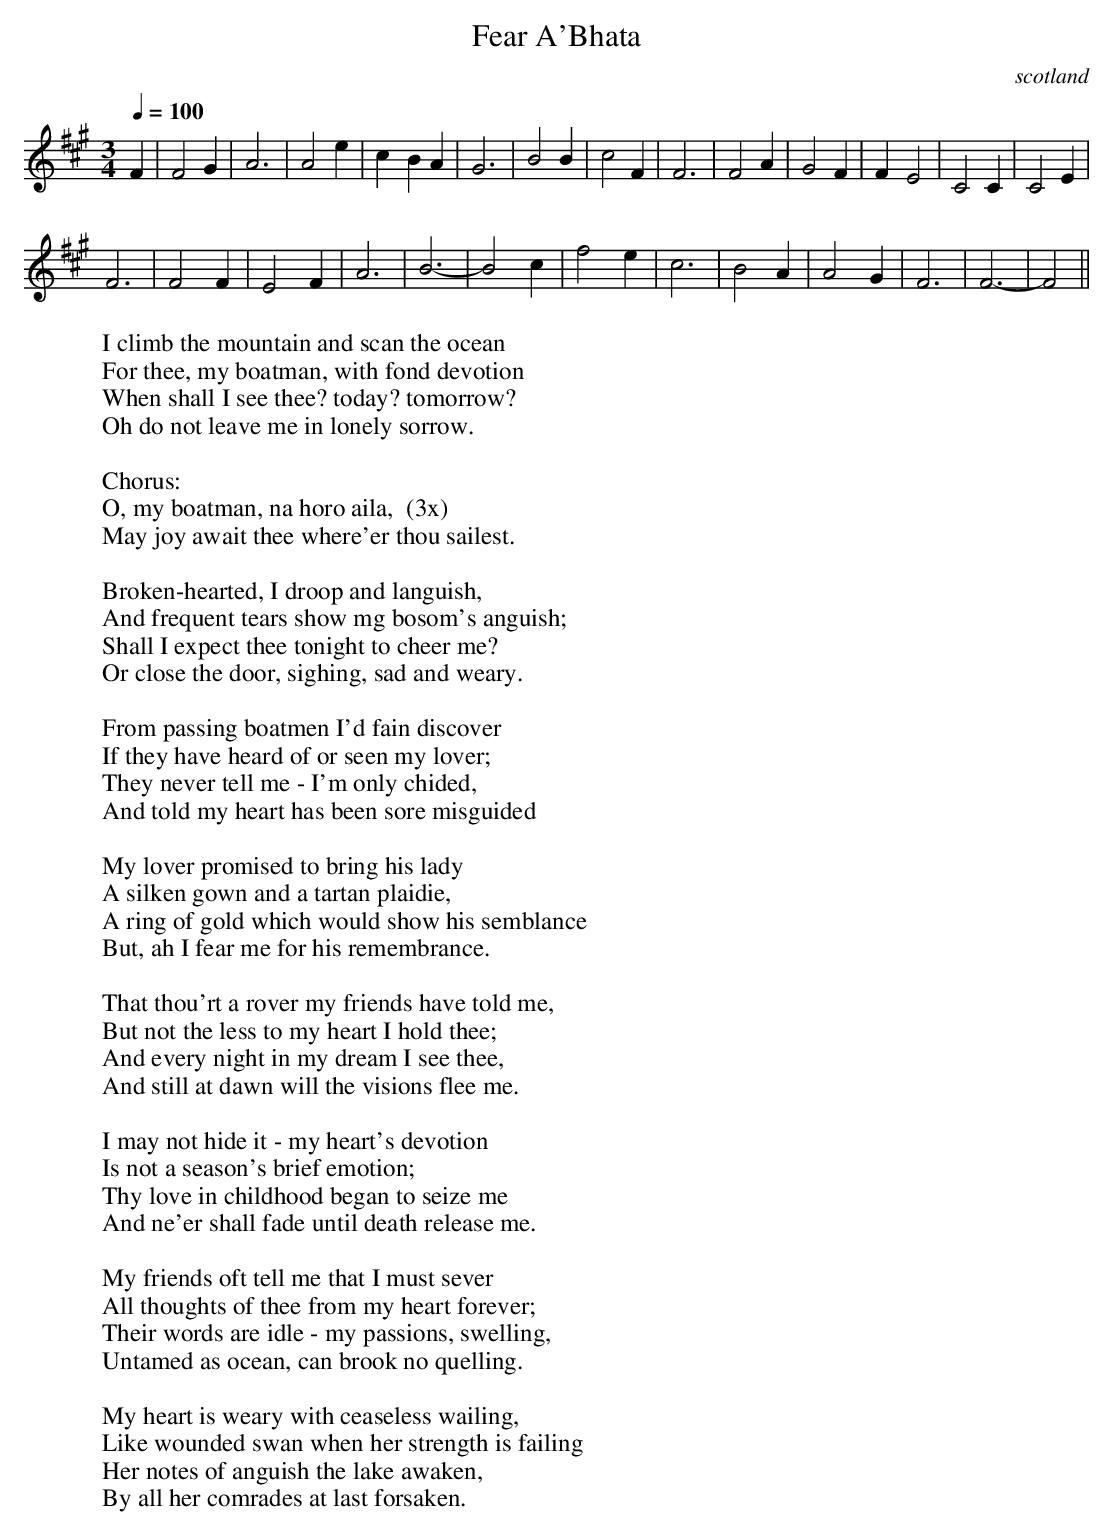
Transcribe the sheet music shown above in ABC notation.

X:1
T:Fear A'Bhata
O:scotland
M:3/4
L:1/8
Q:1/4=100
W:I climb the mountain and scan the ocean
W:For thee, my boatman, with fond devotion
W:When shall I see thee? today? tomorrow?
W:Oh do not leave me in lonely sorrow.
W:
W:  Chorus:
W:  O, my boatman, na horo aila,  (3x)
W:  May joy await thee where'er thou sailest.
W:
W:Broken-hearted, I droop and languish,
W:And frequent tears show mg bosom's anguish;
W:Shall I expect thee tonight to cheer me?
W:Or close the door, sighing, sad and weary.
W:
W:From passing boatmen I'd fain discover
W:If they have heard of or seen my lover;
W:They never tell me - I'm only chided,
W:And told my heart has been sore misguided
W:
W:My lover promised to bring his lady
W:A silken gown and a tartan plaidie,
W:A ring of gold which would show his semblance
W:But, ah I fear me for his remembrance.
W:
W:That thou'rt a rover my friends have told me,
W:But not the less to my heart I hold thee;
W:And every night in my dream I see thee,
W:And still at dawn will the visions flee me.
W:
W:I may not hide it - my heart's devotion
W:Is not a season's brief emotion;
W:Thy love in childhood began to seize me
W:And ne'er shall fade until death release me.
W:
W:My friends oft tell me that I must sever
W:All thoughts of thee from my heart forever;
W:Their words are idle - my passions, swelling,
W:Untamed as ocean, can brook no quelling.
W:
W:My heart is weary with ceaseless wailing,
W:Like wounded swan when her strength is failing
W:Her notes of anguish the lake awaken,
W:By all her comrades at last forsaken.
K:A
F2|F4 G2|A6   |A4 e2 |c2- B2 A2|G6|B4 B2|c4 F2|\
F6|F4 A2|G4 F2|F2- E4|C4 C2|C4 E2|
F6|F4 F2|E4 F2|A6|B6-|B4 c2|f4 e2|\
c6|B4 A2|A4 G2|F6|F6-|F4 ||
